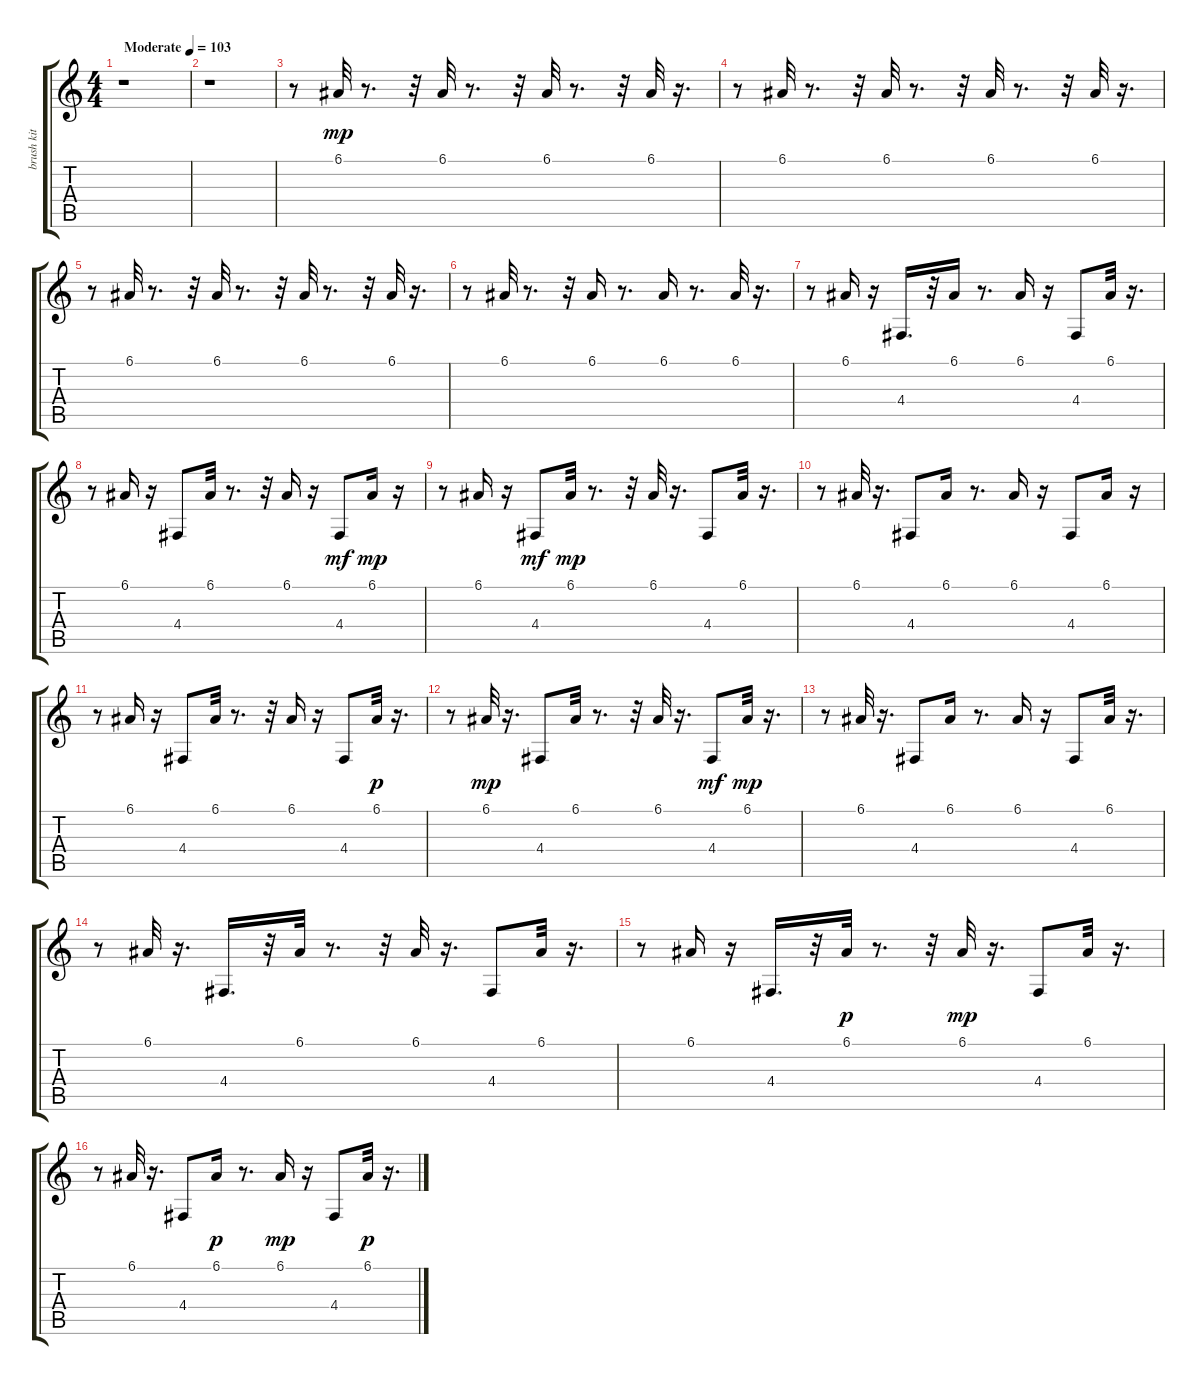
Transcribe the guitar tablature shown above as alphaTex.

\track ("brush kit" "brush kit") {instrument violin}
\staff {score tabs}
\tuning (E4 B3 G3 D3 A2 E2) {hide}
\ts (4 4)
\tempo (103 "Moderate")
\clef g2
\ks c
r.1{dy mp instrument violin} |
r.1 |
r.8 6.1.32{balance 8} r.8{d} r.32 6.1.32 r.8{d} r.32 6.1.32 r.8{d} r.32 6.1.32 r.16{d} |
r.8 6.1.32 r.8{d} r.32 6.1.32 r.8{d} r.32 6.1.32 r.8{d} r.32 6.1.32 r.16{d} |
r.8 6.1.32 r.8{d} r.32 6.1.32 r.8{d} r.32 6.1.32 r.8{d} r.32 6.1.32 r.16{d} |
r.8 6.1.32 r.8{d} r.32 6.1.16 r.8{d} 6.1.16 r.8{d} 6.1.32 r.16{d} |
r.8 6.1.16 r.16 4.4.16{d} r.32 6.1.16 r.8{d} 6.1.16 r.16 4.4.8 6.1.32 r.16{d} |
r.8 6.1.16 r.16 4.4.8 6.1.32 r.8{d} r.32 6.1.16 r.16 4.4.8{dy mf} 6.1.16{dy mp} r.16 |
r.8 6.1.16 r.16 4.4.8{dy mf} 6.1.32{dy mp} r.8{d} r.32 6.1.32 r.16{d} 4.4.8 6.1.32 r.16{d} |
r.8 6.1.32 r.16{d} 4.4.8 6.1.16 r.8{d} 6.1.16 r.16 4.4.8 6.1.16 r.16 |
r.8 6.1.16 r.16 4.4.8 6.1.32 r.8{d} r.32 6.1.16 r.16 4.4.8 6.1.32{dy p} r.16{d} |
r.8 6.1.32{dy mp} r.16{d} 4.4.8 6.1.32 r.8{d} r.32 6.1.32 r.16{d} 4.4.8{dy mf} 6.1.32{dy mp} r.16{d} |
r.8 6.1.32 r.16{d} 4.4.8 6.1.16 r.8{d} 6.1.16 r.16 4.4.8 6.1.32 r.16{d} |
r.8 6.1.32 r.16{d} 4.4.16{d} r.32 6.1.32 r.8{d} r.32 6.1.32 r.16{d} 4.4.8 6.1.32 r.16{d} |
r.8 6.1.16 r.16 4.4.16{d} r.32 6.1.32{dy p} r.8{d} r.32 6.1.32{dy mp} r.16{d} 4.4.8 6.1.32 r.16{d} |
r.8 6.1.32 r.16{d} 4.4.8 6.1.16{dy p} r.8{d} 6.1.16{dy mp} r.16 4.4.8 6.1.32{dy p} r.16{d}
